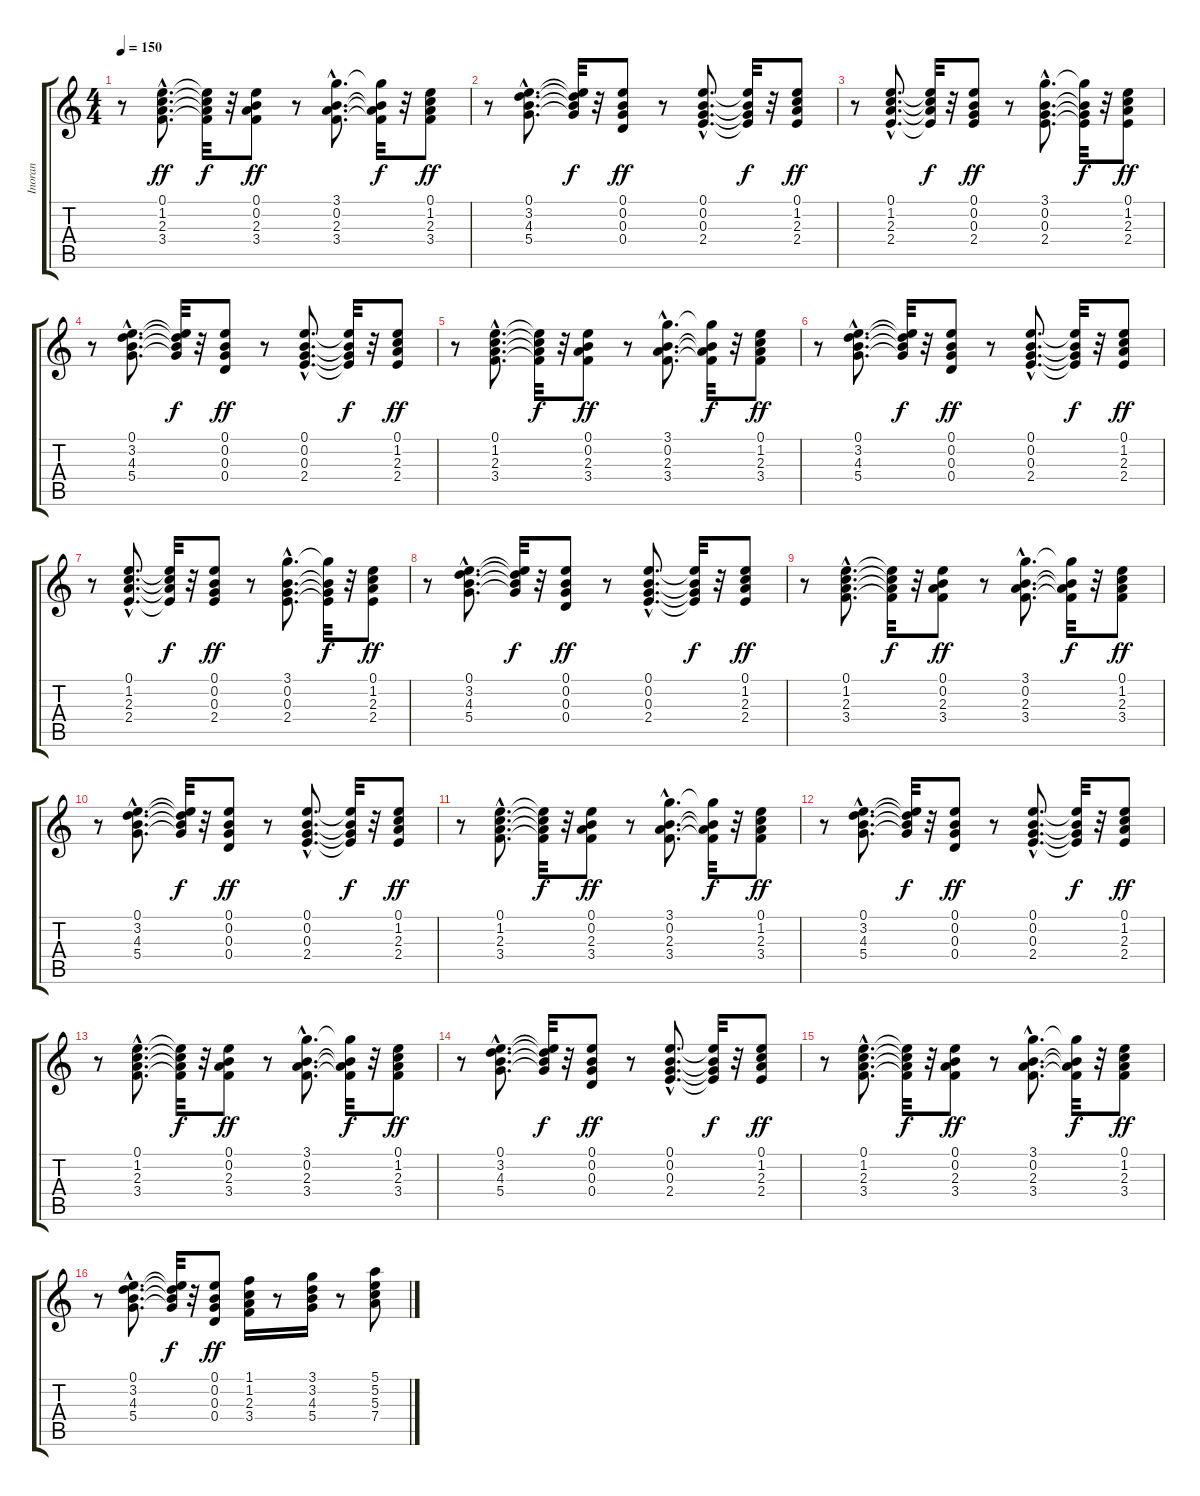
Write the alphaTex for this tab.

\track ("Inoran" "Inoran") {instrument distortionguitar}
\staff {score tabs}
\tuning (E4 B3 G3 D3 A2 E2) {hide}
\ts (4 4)
\tempo 150
\clef g2
\ks c
r.8{dy ff} (0.1{hac} 1.2{hac} 2.3{hac} 3.4{hac}).8{d} (0.1{t} 1.2{t} 2.3{t} 3.4{t}).32{dy f} r.32 (0.1 0.2 2.3 3.4).8{dy ff} r.8 (3.1{hac} 0.2{hac} 2.3{hac} 3.4{hac}).8{d} (3.1{t} 0.2{t} 2.3{t} 3.4{t}).32{dy f} r.32 (0.1 1.2 2.3 3.4).8{dy ff} |
r.8 (0.1{hac} 3.2{hac} 4.3{hac} 5.4{hac}).8{d} (0.1{t} 3.2{t} 4.3{t} 5.4{t}).32{dy f} r.32 (0.1 0.2 0.3 0.4).8{dy ff} r.8 (0.1{hac} 0.2{hac} 0.3{hac} 2.4{hac}).8{d} (0.1{t} 0.2{t} 0.3{t} 2.4{t}).32{dy f} r.32 (0.1 1.2 2.3 2.4).8{dy ff} |
r.8 (0.1{hac} 1.2{hac} 2.3{hac} 2.4{hac}).8{d} (0.1{t} 1.2{t} 2.3{t} 2.4{t}).32{dy f} r.32 (0.1 0.2 0.3 2.4).8{dy ff} r.8 (3.1{hac} 0.2{hac} 0.3{hac} 2.4{hac}).8{d} (3.1{t} 0.2{t} 0.3{t} 2.4{t}).32{dy f} r.32 (0.1 1.2 2.3 2.4).8{dy ff} |
r.8 (0.1{hac} 3.2{hac} 4.3{hac} 5.4{hac}).8{d} (0.1{t} 3.2{t} 4.3{t} 5.4{t}).32{dy f} r.32 (0.1 0.2 0.3 0.4).8{dy ff} r.8 (0.1{hac} 0.2{hac} 0.3{hac} 2.4{hac}).8{d} (0.1{t} 0.2{t} 0.3{t} 2.4{t}).32{dy f} r.32 (0.1 1.2 2.3 2.4).8{dy ff} |
r.8 (0.1{hac} 1.2{hac} 2.3{hac} 3.4{hac}).8{d} (0.1{t} 1.2{t} 2.3{t} 3.4{t}).32{dy f} r.32 (0.1 0.2 2.3 3.4).8{dy ff} r.8 (3.1{hac} 0.2{hac} 2.3{hac} 3.4{hac}).8{d} (3.1{t} 0.2{t} 2.3{t} 3.4{t}).32{dy f} r.32 (0.1 1.2 2.3 3.4).8{dy ff} |
r.8 (0.1{hac} 3.2{hac} 4.3{hac} 5.4{hac}).8{d} (0.1{t} 3.2{t} 4.3{t} 5.4{t}).32{dy f} r.32 (0.1 0.2 0.3 0.4).8{dy ff} r.8 (0.1{hac} 0.2{hac} 0.3{hac} 2.4{hac}).8{d} (0.1{t} 0.2{t} 0.3{t} 2.4{t}).32{dy f} r.32 (0.1 1.2 2.3 2.4).8{dy ff} |
r.8 (0.1{hac} 1.2{hac} 2.3{hac} 2.4{hac}).8{d} (0.1{t} 1.2{t} 2.3{t} 2.4{t}).32{dy f} r.32 (0.1 0.2 0.3 2.4).8{dy ff} r.8 (3.1{hac} 0.2{hac} 0.3{hac} 2.4{hac}).8{d} (3.1{t} 0.2{t} 0.3{t} 2.4{t}).32{dy f} r.32 (0.1 1.2 2.3 2.4).8{dy ff} |
r.8 (0.1{hac} 3.2{hac} 4.3{hac} 5.4{hac}).8{d} (0.1{t} 3.2{t} 4.3{t} 5.4{t}).32{dy f} r.32 (0.1 0.2 0.3 0.4).8{dy ff} r.8 (0.1{hac} 0.2{hac} 0.3{hac} 2.4{hac}).8{d} (0.1{t} 0.2{t} 0.3{t} 2.4{t}).32{dy f} r.32 (0.1 1.2 2.3 2.4).8{dy ff} |
r.8 (0.1{hac} 1.2{hac} 2.3{hac} 3.4{hac}).8{d} (0.1{t} 1.2{t} 2.3{t} 3.4{t}).32{dy f} r.32 (0.1 0.2 2.3 3.4).8{dy ff} r.8 (3.1{hac} 0.2{hac} 2.3{hac} 3.4{hac}).8{d} (3.1{t} 0.2{t} 2.3{t} 3.4{t}).32{dy f} r.32 (0.1 1.2 2.3 3.4).8{dy ff} |
r.8 (0.1{hac} 3.2{hac} 4.3{hac} 5.4{hac}).8{d} (0.1{t} 3.2{t} 4.3{t} 5.4{t}).32{dy f} r.32 (0.1 0.2 0.3 0.4).8{dy ff} r.8 (0.1{hac} 0.2{hac} 0.3{hac} 2.4{hac}).8{d} (0.1{t} 0.2{t} 0.3{t} 2.4{t}).32{dy f} r.32 (0.1 1.2 2.3 2.4).8{dy ff} |
r.8 (0.1{hac} 1.2{hac} 2.3{hac} 3.4{hac}).8{d} (0.1{t} 1.2{t} 2.3{t} 3.4{t}).32{dy f} r.32 (0.1 0.2 2.3 3.4).8{dy ff} r.8 (3.1{hac} 0.2{hac} 2.3{hac} 3.4{hac}).8{d} (3.1{t} 0.2{t} 2.3{t} 3.4{t}).32{dy f} r.32 (0.1 1.2 2.3 3.4).8{dy ff} |
r.8 (0.1{hac} 3.2{hac} 4.3{hac} 5.4{hac}).8{d} (0.1{t} 3.2{t} 4.3{t} 5.4{t}).32{dy f} r.32 (0.1 0.2 0.3 0.4).8{dy ff} r.8 (0.1{hac} 0.2{hac} 0.3{hac} 2.4{hac}).8{d} (0.1{t} 0.2{t} 0.3{t} 2.4{t}).32{dy f} r.32 (0.1 1.2 2.3 2.4).8{dy ff} |
r.8 (0.1{hac} 1.2{hac} 2.3{hac} 3.4{hac}).8{d} (0.1{t} 1.2{t} 2.3{t} 3.4{t}).32{dy f} r.32 (0.1 0.2 2.3 3.4).8{dy ff} r.8 (3.1{hac} 0.2{hac} 2.3{hac} 3.4{hac}).8{d} (3.1{t} 0.2{t} 2.3{t} 3.4{t}).32{dy f} r.32 (0.1 1.2 2.3 3.4).8{dy ff} |
r.8 (0.1{hac} 3.2{hac} 4.3{hac} 5.4{hac}).8{d} (0.1{t} 3.2{t} 4.3{t} 5.4{t}).32{dy f} r.32 (0.1 0.2 0.3 0.4).8{dy ff} r.8 (0.1{hac} 0.2{hac} 0.3{hac} 2.4{hac}).8{d} (0.1{t} 0.2{t} 0.3{t} 2.4{t}).32{dy f} r.32 (0.1 1.2 2.3 2.4).8{dy ff} |
r.8 (0.1{hac} 1.2{hac} 2.3{hac} 3.4{hac}).8{d} (0.1{t} 1.2{t} 2.3{t} 3.4{t}).32{dy f} r.32 (0.1 0.2 2.3 3.4).8{dy ff} r.8 (3.1{hac} 0.2{hac} 2.3{hac} 3.4{hac}).8{d} (3.1{t} 0.2{t} 2.3{t} 3.4{t}).32{dy f} r.32 (0.1 1.2 2.3 3.4).8{dy ff} |
r.8 (0.1{hac} 3.2{hac} 4.3{hac} 5.4{hac}).8{d} (0.1{t} 3.2{t} 4.3{t} 5.4{t}).32{dy f} r.32 (0.1 0.2 0.3 0.4).8{dy ff} (1.1 1.2 2.3 3.4).16 r.8 (3.1 3.2 4.3 5.4).16 r.8 (5.1 5.2 5.3 7.4).8
